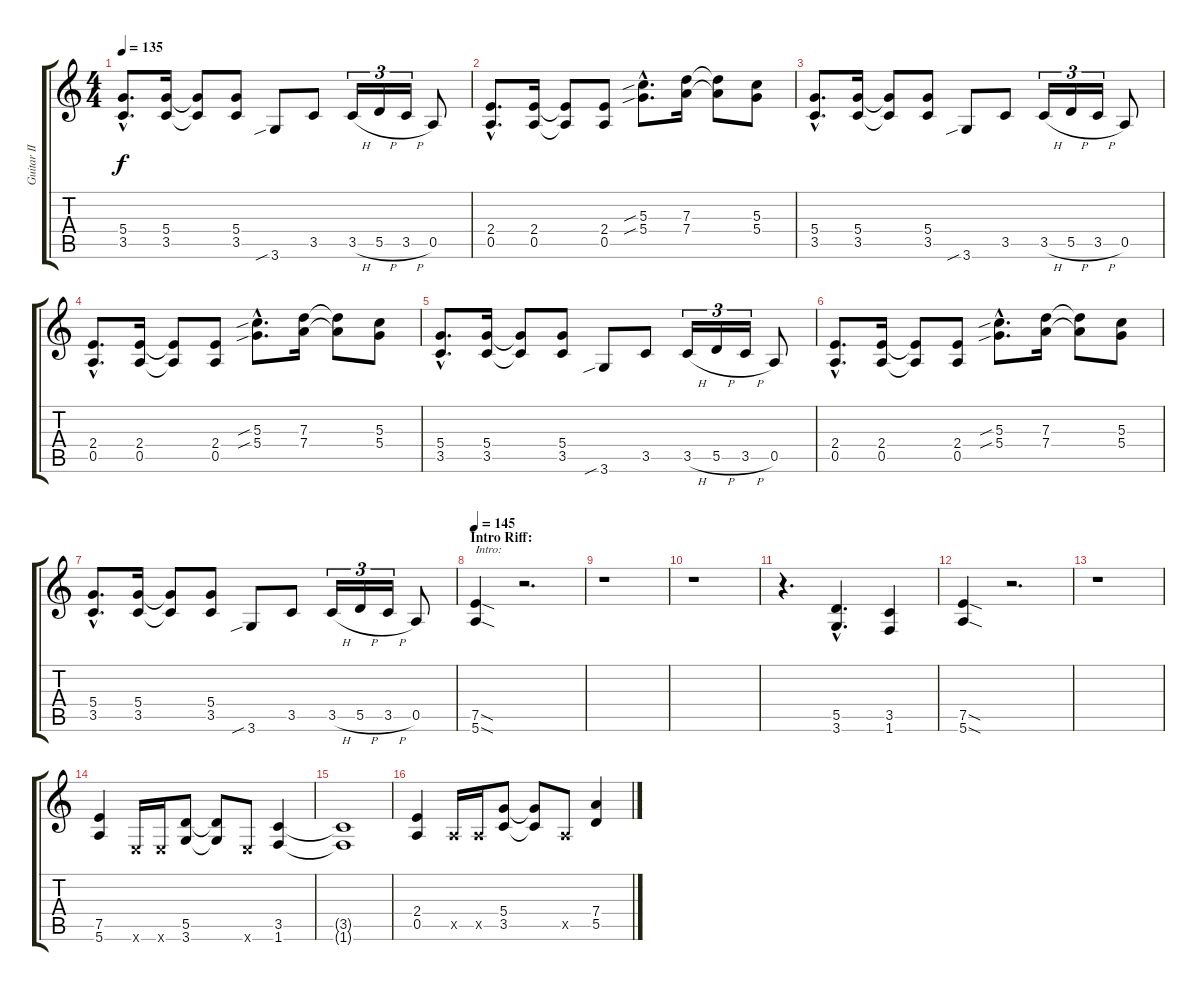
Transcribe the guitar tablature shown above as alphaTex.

\track ("Guitar II" "Guitar II") {instrument distortionguitar}
\staff {score tabs}
\tuning (E4 B3 G3 D3 A2 E2) {hide}
\ts (4 4)
\tempo 135
\clef g2
\ks c
(5.4{hac} 3.5{hac}).8{d dy f} (5.4 3.5).16 (5.4{t} 3.5{t}).8 (5.4 3.5).8 3.6{sib}.8 3.5.8 3.5{h}.16{tu (3 2)} 5.5{h}.16{tu (3 2)} 3.5{h}.16{tu (3 2)} 0.5.8 |
(2.4{hac} 0.5{hac}).8{d} (2.4 0.5).16 (2.4{t} 0.5{t}).8 (2.4 0.5).8 (5.3{sib hac} 5.4{sib hac}).8{d} (7.3 7.4).16 (7.3{t} 7.4{t}).8 (5.3 5.4).8 |
(5.4{hac} 3.5{hac}).8{d} (5.4 3.5).16 (5.4{t} 3.5{t}).8 (5.4 3.5).8 3.6{sib}.8 3.5.8 3.5{h}.16{tu (3 2)} 5.5{h}.16{tu (3 2)} 3.5{h}.16{tu (3 2)} 0.5.8 |
(2.4{hac} 0.5{hac}).8{d} (2.4 0.5).16 (2.4{t} 0.5{t}).8 (2.4 0.5).8 (5.3{sib hac} 5.4{sib hac}).8{d} (7.3 7.4).16 (7.3{t} 7.4{t}).8 (5.3 5.4).8 |
(5.4{hac} 3.5{hac}).8{d} (5.4 3.5).16 (5.4{t} 3.5{t}).8 (5.4 3.5).8 3.6{sib}.8 3.5.8 3.5{h}.16{tu (3 2)} 5.5{h}.16{tu (3 2)} 3.5{h}.16{tu (3 2)} 0.5.8 |
(2.4{hac} 0.5{hac}).8{d} (2.4 0.5).16 (2.4{t} 0.5{t}).8 (2.4 0.5).8 (5.3{sib hac} 5.4{sib hac}).8{d} (7.3 7.4).16 (7.3{t} 7.4{t}).8 (5.3 5.4).8 |
(5.4{hac} 3.5{hac}).8{d} (5.4 3.5).16 (5.4{t} 3.5{t}).8 (5.4 3.5).8 3.6{sib}.8 3.5.8 3.5{h}.16{tu (3 2)} 5.5{h}.16{tu (3 2)} 3.5{h}.16{tu (3 2)} 0.5.8 |
\section ("" "Intro Riff:")
\tempo 145
(7.5{sod} 5.6{sod}).4{txt "Intro:"} r.2{d} |
r.1 |
r.1 |
r.4{d} (5.5{hac} 3.6{hac}).4{d} (3.5 1.6).4 |
(7.5{sod} 5.6{sod}).4 r.2{d} |
r.1 |
(7.5 5.6).4 0.6{x}.16 0.6{x}.16 (5.5 3.6).8 (5.5{t} 3.6{t}).8 0.6{x}.8 (3.5 1.6).4 |
(3.5{t} 1.6{t}).1 |
(2.4 0.5).4 0.5{x}.16 0.5{x}.16 (5.4 3.5).8 (5.4{t} 3.5{t}).8 0.5{x}.8 (7.4 5.5).4
